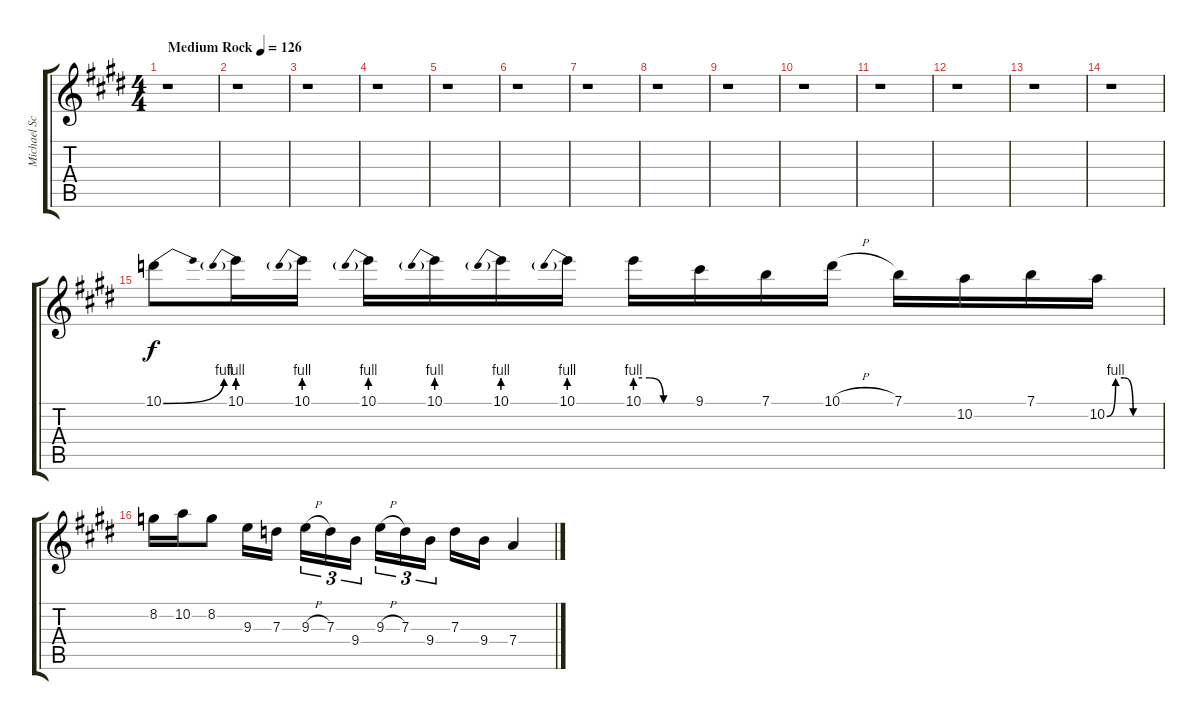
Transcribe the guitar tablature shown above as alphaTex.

\track ("Michael Schenker Guitar II" "Michael Sc") {instrument distortionguitar}
\staff {score tabs}
\tuning (E4 B3 G3 D3 A2 E2) {hide}
\ts (4 4)
\tempo (126 "Medium Rock")
\clef g2
\ks e
r.1{dy f instrument distortionguitar} |
r.1 |
r.1 |
r.1 |
r.1 |
r.1 |
r.1 |
r.1 |
r.1 |
r.1 |
r.1 |
r.1 |
r.1 |
r.1 |
10.1{be (bend 0 0 60 4)}.8 10.1{be (prebend 0 4 60 4)}.16 10.1{be (prebend 0 4 60 4)}.16 10.1{be (prebend 0 4 60 4)}.16 10.1{be (prebend 0 4 60 4)}.16 10.1{be (prebend 0 4 60 4)}.16 10.1{be (prebend 0 4 60 4)}.16 10.1{be (custom 0 4 15 4 30 0 60 0)}.16 9.1.16 7.1.16 10.1{h}.16 7.1.16 10.2.16 7.1.16 10.2{be (custom 0 0 10 4 20 4 30 0 60 0)}.16 |
8.2.16 10.2.16 8.2.8 9.3.16 7.3.16{beam splitsecondary} 9.3{h}.16{tu (3 2)} 7.3.16{tu (3 2)} 9.4.16{tu (3 2)} 9.3{h}.16{tu (3 2)} 7.3.16{tu (3 2)} 9.4.16{tu (3 2) beam splitsecondary} 7.3.16 9.4.16 7.4.4
